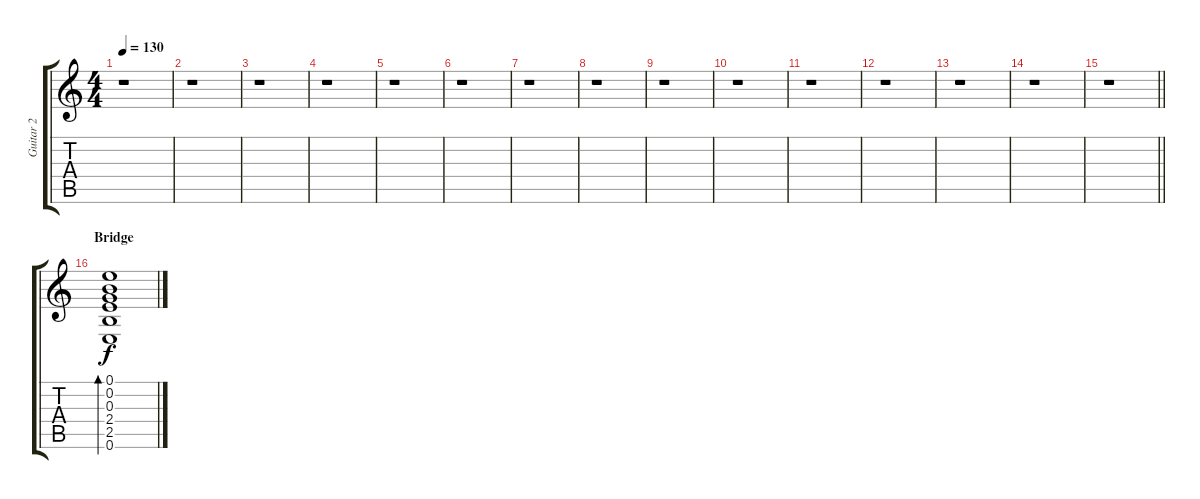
\track ("Guitar 2" "Guitar 2") {instrument acousticguitarsteel}
\staff {score tabs}
\tuning (E4 B3 G3 D3 A2 E2) {hide}
\ts (4 4)
\tempo 130
\clef g2
\ks c
r.1{dy f} |
r.1 |
r.1 |
r.1 |
r.1 |
r.1 |
r.1 |
r.1 |
r.1 |
r.1 |
r.1 |
r.1 |
r.1 |
r.1 |
\barLineRight lightlight
r.1 |
\section ("" "Bridge")
(0.1 0.2 0.3 2.4 2.5 0.6).1{bd 240 volume 13 instrument overdrivenguitar}
